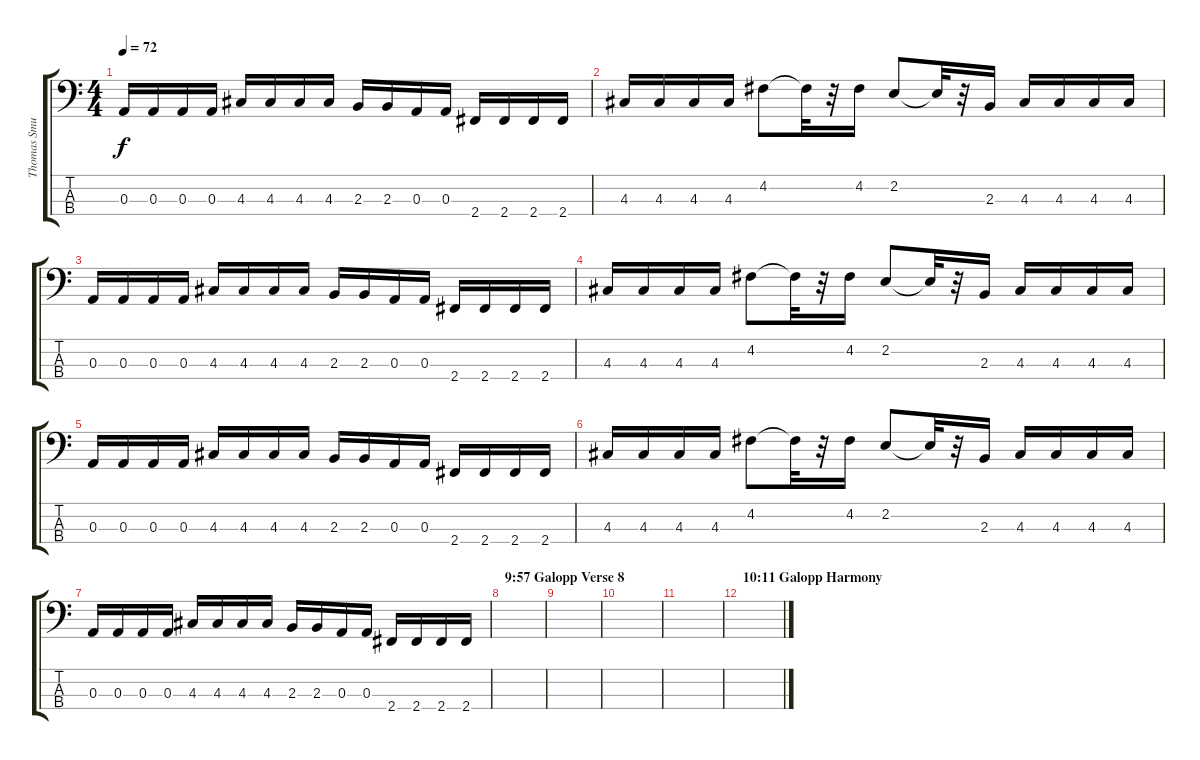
\track ("Thomas Smuszynski" "Thomas Smu") {instrument electricbasspick}
\staff {score tabs}
\tuning (G2 D2 A1 E1) {hide}
\ts (4 4)
\tempo 72
\clef f4
\ks c
0.3.16{dy f} 0.3.16 0.3.16 0.3.16 4.3.16 4.3.16 4.3.16 4.3.16 2.3.16 2.3.16 0.3.16 0.3.16 2.4.16 2.4.16 2.4.16 2.4.16 |
4.3.16 4.3.16 4.3.16 4.3.16 4.2.8 4.2{t}.32 r.32 4.2.16 2.2.8 2.2{t}.32 r.32 2.3.16 4.3.16 4.3.16 4.3.16 4.3.16 |
0.3.16 0.3.16 0.3.16 0.3.16 4.3.16 4.3.16 4.3.16 4.3.16 2.3.16 2.3.16 0.3.16 0.3.16 2.4.16 2.4.16 2.4.16 2.4.16 |
4.3.16 4.3.16 4.3.16 4.3.16 4.2.8 4.2{t}.32 r.32 4.2.16 2.2.8 2.2{t}.32 r.32 2.3.16 4.3.16 4.3.16 4.3.16 4.3.16 |
0.3.16 0.3.16 0.3.16 0.3.16 4.3.16 4.3.16 4.3.16 4.3.16 2.3.16 2.3.16 0.3.16 0.3.16 2.4.16 2.4.16 2.4.16 2.4.16 |
4.3.16 4.3.16 4.3.16 4.3.16 4.2.8 4.2{t}.32 r.32 4.2.16 2.2.8 2.2{t}.32 r.32 2.3.16 4.3.16 4.3.16 4.3.16 4.3.16 |
0.3.16 0.3.16 0.3.16 0.3.16 4.3.16 4.3.16 4.3.16 4.3.16 2.3.16 2.3.16 0.3.16 0.3.16 2.4.16 2.4.16 2.4.16 2.4.16 |
\section ("" "9:57 Galopp Verse 8")
|
|
|
|
\section ("" "10:11 Galopp Harmony")
